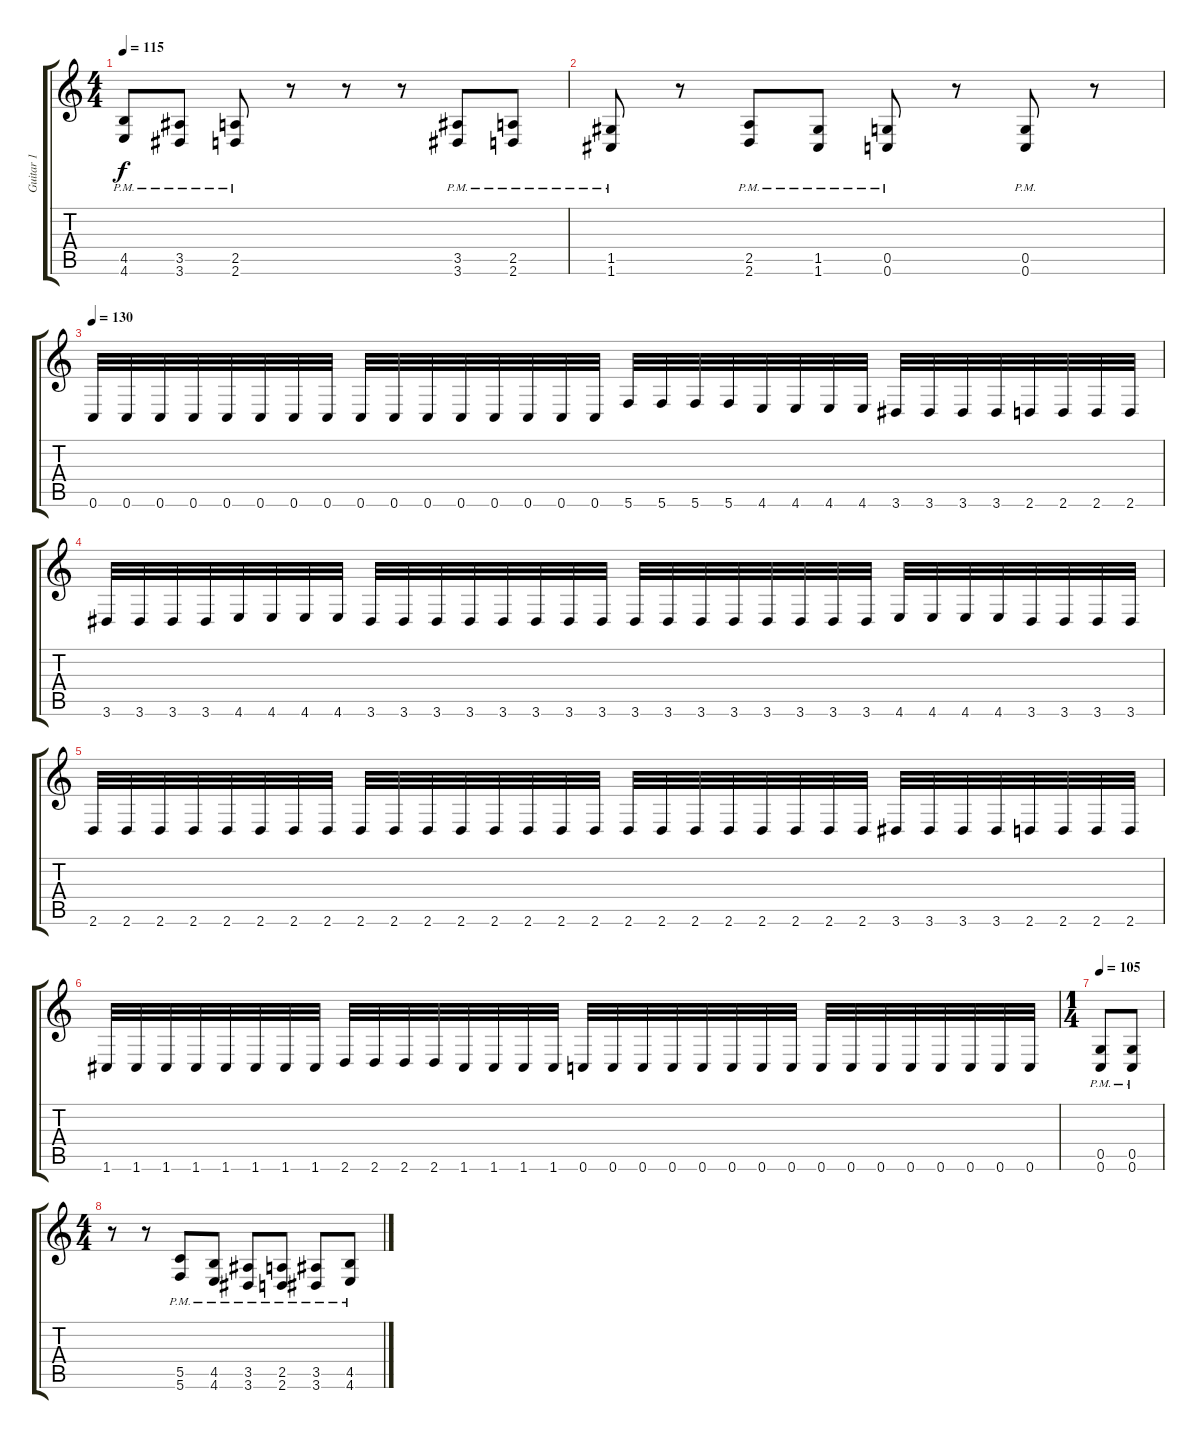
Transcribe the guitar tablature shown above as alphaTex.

\track ("Guitar 1" "Guitar 1") {instrument distortionguitar}
\staff {score tabs}
\tuning (D4 A3 F3 C3 G2 C2) {hide}
\ts (4 4)
\tempo 115
\clef g2
\ks c
(4.5{pm} 4.6{pm}).8{dy f} (3.5{pm} 3.6{pm}).8 (2.5{pm} 2.6{pm}).8 r.8 r.8 r.8 (3.5{pm} 3.6{pm}).8 (2.5{pm} 2.6{pm}).8 |
(1.5{pm} 1.6{pm}).8 r.8 (2.5{pm} 2.6{pm}).8 (1.5{pm} 1.6{pm}).8 (0.5{pm} 0.6{pm}).8 r.8 (0.5{pm} 0.6{pm}).8 r.8 |
\tempo 130
0.6.32 0.6.32 0.6.32 0.6.32 0.6.32 0.6.32 0.6.32 0.6.32 0.6.32 0.6.32 0.6.32 0.6.32 0.6.32 0.6.32 0.6.32 0.6.32 5.6.32 5.6.32 5.6.32 5.6.32 4.6.32 4.6.32 4.6.32 4.6.32 3.6.32 3.6.32 3.6.32 3.6.32 2.6.32 2.6.32 2.6.32 2.6.32 |
3.6.32 3.6.32 3.6.32 3.6.32 4.6.32 4.6.32 4.6.32 4.6.32 3.6.32 3.6.32 3.6.32 3.6.32 3.6.32 3.6.32 3.6.32 3.6.32 3.6.32 3.6.32 3.6.32 3.6.32 3.6.32 3.6.32 3.6.32 3.6.32 4.6.32 4.6.32 4.6.32 4.6.32 3.6.32 3.6.32 3.6.32 3.6.32 |
2.6.32 2.6.32 2.6.32 2.6.32 2.6.32 2.6.32 2.6.32 2.6.32 2.6.32 2.6.32 2.6.32 2.6.32 2.6.32 2.6.32 2.6.32 2.6.32 2.6.32 2.6.32 2.6.32 2.6.32 2.6.32 2.6.32 2.6.32 2.6.32 3.6.32 3.6.32 3.6.32 3.6.32 2.6.32 2.6.32 2.6.32 2.6.32 |
1.6.32 1.6.32 1.6.32 1.6.32 1.6.32 1.6.32 1.6.32 1.6.32 2.6.32 2.6.32 2.6.32 2.6.32 1.6.32 1.6.32 1.6.32 1.6.32 0.6.32 0.6.32 0.6.32 0.6.32 0.6.32 0.6.32 0.6.32 0.6.32 0.6.32 0.6.32 0.6.32 0.6.32 0.6.32 0.6.32 0.6.32 0.6.32 |
\ts (1 4)
\tempo 105
(0.5{pm} 0.6{pm}).8 (0.5{pm} 0.6{pm}).8 |
\ts (4 4)
r.8 r.8 (5.5{pm} 5.6{pm}).8 (4.5{pm} 4.6{pm}).8 (3.5{pm} 3.6{pm}).8 (2.5{pm} 2.6{pm}).8 (3.5{pm} 3.6{pm}).8 (4.5{pm} 4.6{pm}).8
